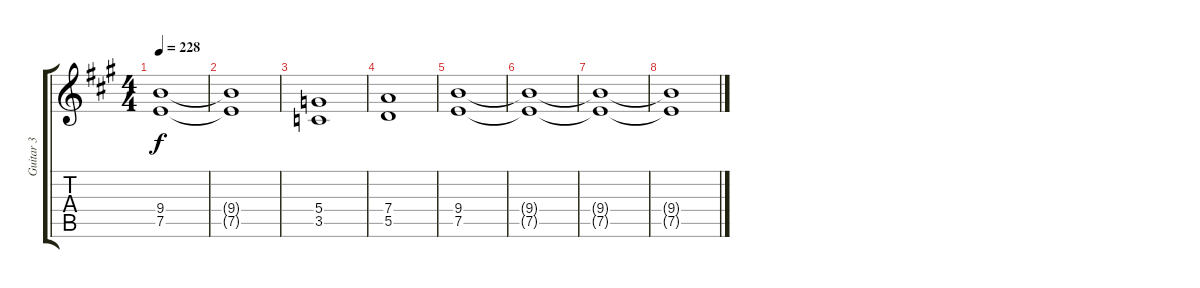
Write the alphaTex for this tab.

\track ("Guitar 3" "Guitar 3") {instrument overdrivenguitar}
\staff {score tabs}
\tuning (E4 B3 G3 D3 A2 E2) {hide}
\ts (4 4)
\tempo 228
\clef g2
\ks f#minor
(9.4 7.5).1{dy f} |
(9.4{t} 7.5{t}).1 |
(5.4 3.5).1 |
(7.4 5.5).1 |
(9.4 7.5).1 |
(9.4{t} 7.5{t}).1 |
(9.4{t} 7.5{t}).1 |
(9.4{t} 7.5{t}).1
